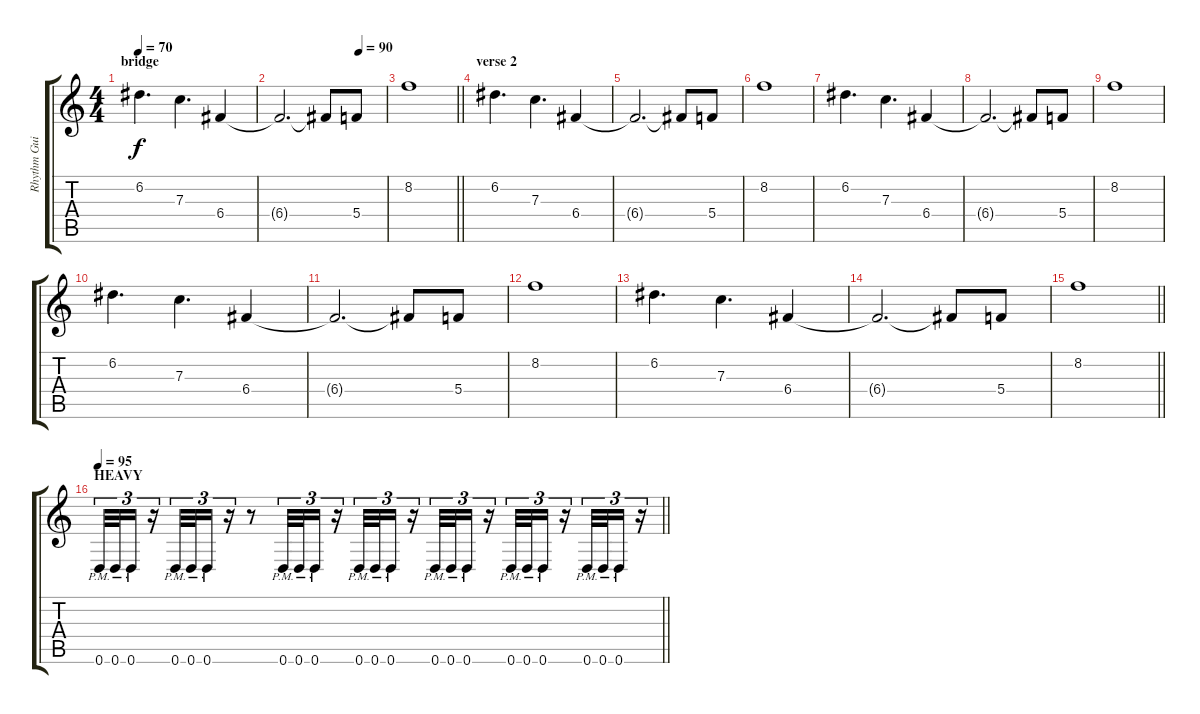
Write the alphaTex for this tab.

\track ("Rhythm Guitar - Joe Duplantier" "Rhythm Gui") {instrument overdrivenguitar}
\staff {score tabs}
\tuning (D4 A3 F3 C3 G2 D2) {hide}
\ts (4 4)
\section ("" "bridge")
\tempo 70
\clef g2
\ks c
6.2.4{d dy f} 7.3.4{d} 6.4.4 |
\tempo (90 0.75)
6.4{t}.2{d} 6.4{t}.8 5.4.8 |
\barLineRight lightlight
8.2.1 |
\section ("" "verse 2")
6.2.4{d} 7.3.4{d} 6.4.4 |
6.4{t}.2{d} 6.4{t}.8 5.4.8 |
8.2.1 |
6.2.4{d} 7.3.4{d} 6.4.4 |
6.4{t}.2{d} 6.4{t}.8 5.4.8 |
8.2.1 |
6.2.4{d} 7.3.4{d} 6.4.4 |
6.4{t}.2{d} 6.4{t}.8 5.4.8 |
8.2.1 |
6.2.4{d} 7.3.4{d} 6.4.4 |
6.4{t}.2{d} 6.4{t}.8 5.4.8 |
\barLineRight lightlight
8.2.1 |
\section ("" "HEAVY")
\tempo 95
\barLineRight lightlight
0.6{pm}.32{tu (3 2)} 0.6{pm}.32{tu (3 2)} 0.6{pm}.16{tu (3 2)} r.16{tu (3 2)} 0.6{pm}.32{tu (3 2)} 0.6{pm}.32{tu (3 2)} 0.6{pm}.16{tu (3 2)} r.16{tu (3 2)} r.8 0.6{pm}.32{tu (3 2)} 0.6{pm}.32{tu (3 2)} 0.6{pm}.16{tu (3 2)} r.16{tu (3 2)} 0.6{pm}.32{tu (3 2)} 0.6{pm}.32{tu (3 2)} 0.6{pm}.16{tu (3 2)} r.16{tu (3 2)} 0.6{pm}.32{tu (3 2)} 0.6{pm}.32{tu (3 2)} 0.6{pm}.16{tu (3 2)} r.16{tu (3 2)} 0.6{pm}.32{tu (3 2)} 0.6{pm}.32{tu (3 2)} 0.6{pm}.16{tu (3 2)} r.16{tu (3 2)} 0.6{pm}.32{tu (3 2)} 0.6{pm}.32{tu (3 2)} 0.6{pm}.16{tu (3 2)} r.16{tu (3 2)}
